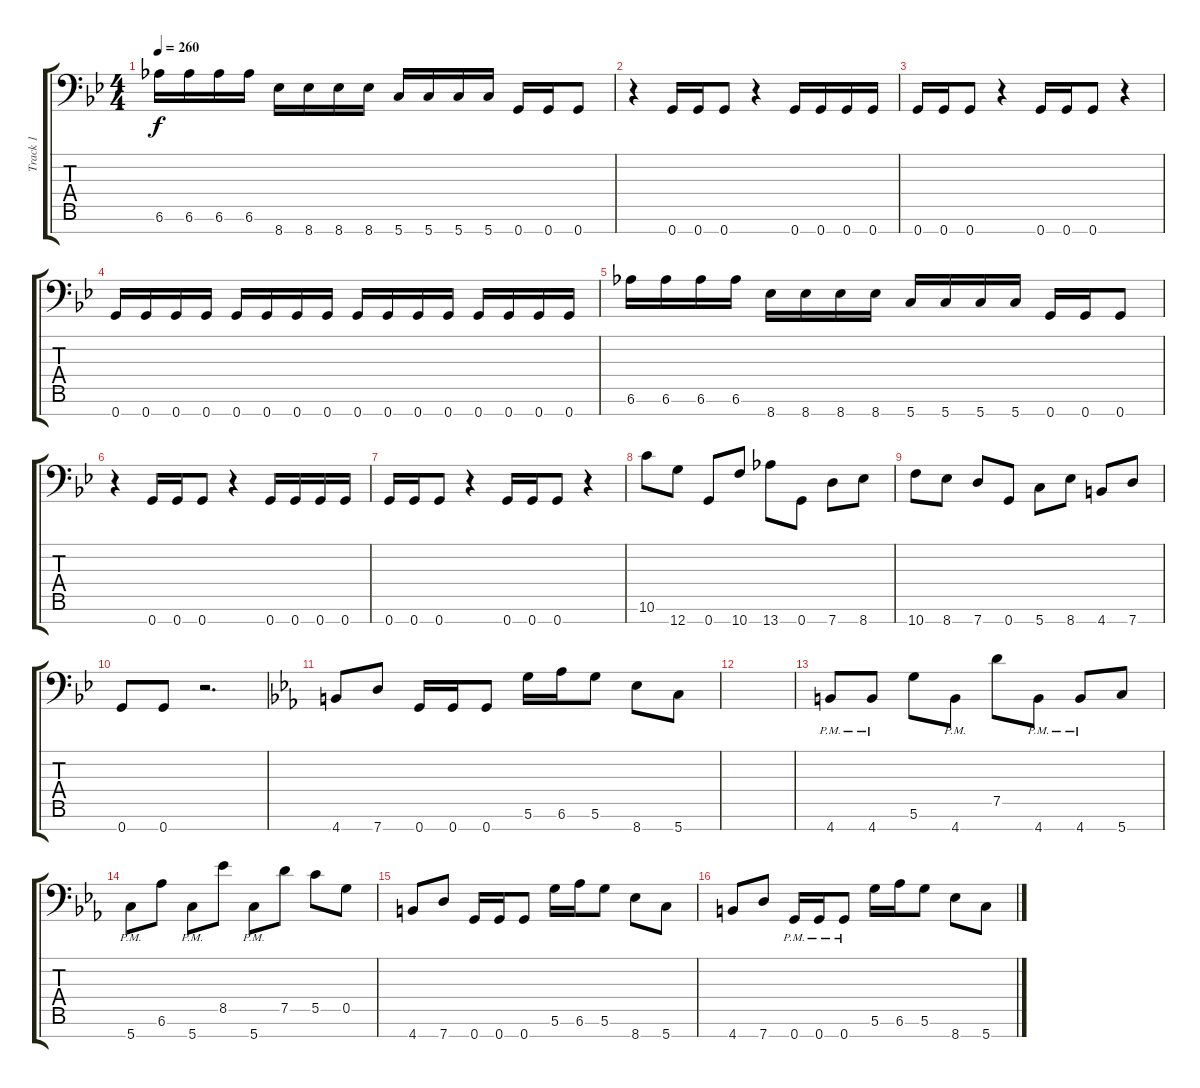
\track ("Track 1" "Track 1") {instrument acousticguitarsteel}
\staff {score tabs}
\tuning (D4 A3 E3 C3 G2 D2 G1) {hide}
\ts (4 4)
\tempo 260
\clef f4
\ks gminor
6.6.16{dy f} 6.6.16 6.6.16 6.6.16 8.7.16 8.7.16 8.7.16 8.7.16 5.7.16 5.7.16 5.7.16 5.7.16 0.7.16 0.7.16 0.7.8 |
r.4 0.7.16 0.7.16 0.7.8 r.4 0.7.16 0.7.16 0.7.16 0.7.16 |
0.7.16 0.7.16 0.7.8 r.4 0.7.16 0.7.16 0.7.8 r.4 |
0.7.16 0.7.16 0.7.16 0.7.16 0.7.16 0.7.16 0.7.16 0.7.16 0.7.16 0.7.16 0.7.16 0.7.16 0.7.16 0.7.16 0.7.16 0.7.16 |
6.6.16 6.6.16 6.6.16 6.6.16 8.7.16 8.7.16 8.7.16 8.7.16 5.7.16 5.7.16 5.7.16 5.7.16 0.7.16 0.7.16 0.7.8 |
r.4 0.7.16 0.7.16 0.7.8 r.4 0.7.16 0.7.16 0.7.16 0.7.16 |
0.7.16 0.7.16 0.7.8 r.4 0.7.16 0.7.16 0.7.8 r.4 |
10.6.8 12.7.8 0.7.8 10.7.8 13.7.8 0.7.8 7.7.8 8.7.8 |
10.7.8 8.7.8 7.7.8 0.7.8 5.7.8 8.7.8 4.7.8 7.7.8 |
0.7.8 0.7.8 r.2{d} |
\ks cminor
4.7.8 7.7.8 0.7.16 0.7.16 0.7.8 5.6.16 6.6.16 5.6.8 8.7.8 5.7.8 |
|
4.7{pm}.8 4.7{pm}.8 5.6.8 4.7{pm}.8 7.5.8 4.7{pm}.8 4.7{pm}.8 5.7.8 |
5.7{pm}.8 6.6.8 5.7{pm}.8 8.5.8 5.7{pm}.8 7.5.8 5.5.8 0.5.8 |
4.7.8 7.7.8 0.7.16 0.7.16 0.7.8 5.6.16 6.6.16 5.6.8 8.7.8 5.7.8 |
4.7.8 7.7.8 0.7{pm}.16 0.7{pm}.16 0.7{pm}.8 5.6.16 6.6.16 5.6.8 8.7.8 5.7.8
